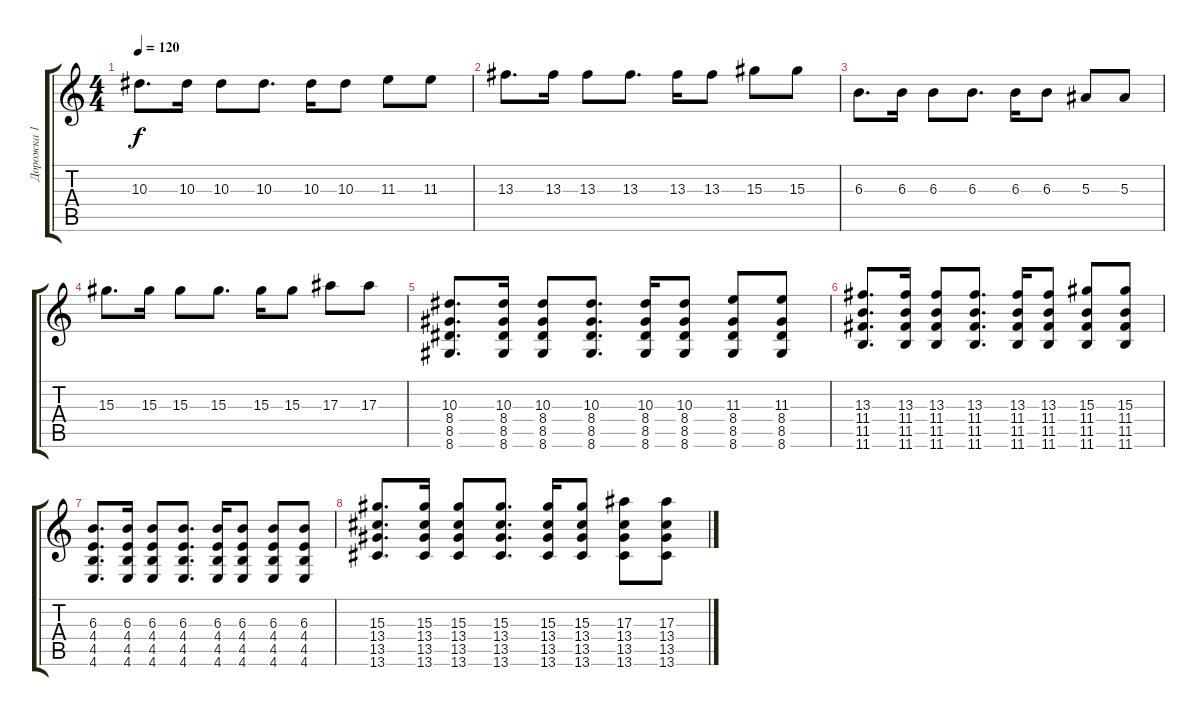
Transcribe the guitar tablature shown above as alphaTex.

\track ("Дорожка 1" "Дорожка 1") {instrument acousticguitarsteel}
\staff {score tabs}
\tuning (D4 A3 F3 C3 G2 C2) {hide}
\ts (4 4)
\tempo 120
\clef g2
\ks c
10.3.8{d dy f} 10.3.16 10.3.8 10.3.8{d} 10.3.16 10.3.8 11.3.8 11.3.8 |
13.3.8{d} 13.3.16 13.3.8 13.3.8{d} 13.3.16 13.3.8 15.3.8 15.3.8 |
6.3.8{d} 6.3.16 6.3.8 6.3.8{d} 6.3.16 6.3.8 5.3.8 5.3.8 |
15.3.8{d} 15.3.16 15.3.8 15.3.8{d} 15.3.16 15.3.8 17.3.8 17.3.8 |
(10.3 8.4 8.5 8.6).8{d} (10.3 8.4 8.5 8.6).16 (10.3 8.4 8.5 8.6).8 (10.3 8.4 8.5 8.6).8{d} (10.3 8.4 8.5 8.6).16 (10.3 8.4 8.5 8.6).8 (11.3 8.4 8.5 8.6).8 (11.3 8.4 8.5 8.6).8 |
(13.3 11.4 11.5 11.6).8{d} (13.3 11.4 11.5 11.6).16 (13.3 11.4 11.5 11.6).8 (13.3 11.4 11.5 11.6).8{d} (13.3 11.4 11.5 11.6).16 (13.3 11.4 11.5 11.6).8 (15.3 11.4 11.5 11.6).8 (15.3 11.4 11.5 11.6).8 |
(6.3 4.4 4.5 4.6).8{d} (6.3 4.4 4.5 4.6).16 (6.3 4.4 4.5 4.6).8 (6.3 4.4 4.5 4.6).8{d} (6.3 4.4 4.5 4.6).16 (6.3 4.4 4.5 4.6).8 (6.3 4.4 4.5 4.6).8 (6.3 4.4 4.5 4.6).8 |
(15.3 13.4 13.5 13.6).8{d} (15.3 13.4 13.5 13.6).16 (15.3 13.4 13.5 13.6).8 (15.3 13.4 13.5 13.6).8{d} (15.3 13.4 13.5 13.6).16 (15.3 13.4 13.5 13.6).8 (17.3 13.4 13.5 13.6).8 (17.3 13.4 13.5 13.6).8
